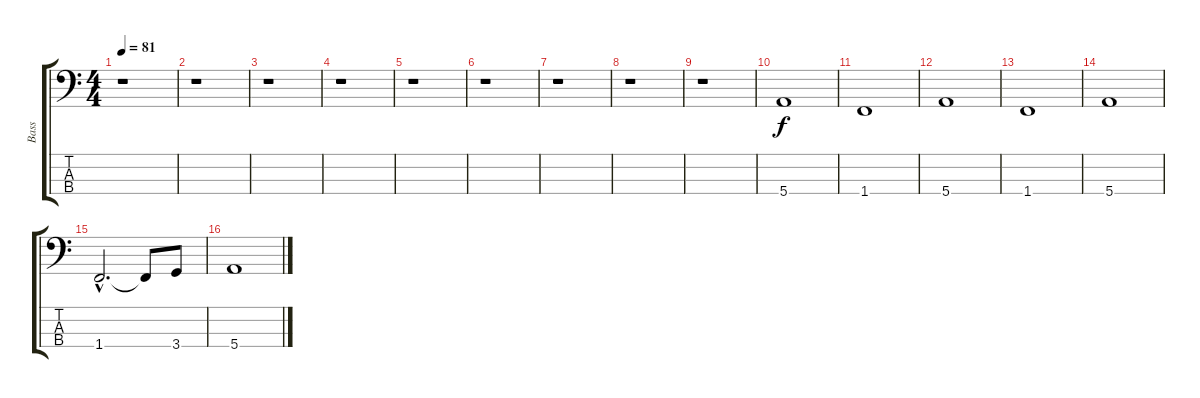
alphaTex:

\track ("Bass" "Bass") {instrument fretlessbass}
\staff {score tabs}
\tuning (G2 D2 A1 E1) {hide}
\ts (4 4)
\tempo 81
\clef f4
\ks c
r.1{dy f instrument fretlessbass} |
r.1 |
r.1 |
r.1 |
r.1 |
r.1 |
r.1 |
r.1 |
r.1 |
5.4.1 |
1.4.1 |
5.4.1 |
1.4.1 |
5.4.1 |
1.4{hac}.2{d} 1.4{t}.8 3.4.8 |
5.4.1
